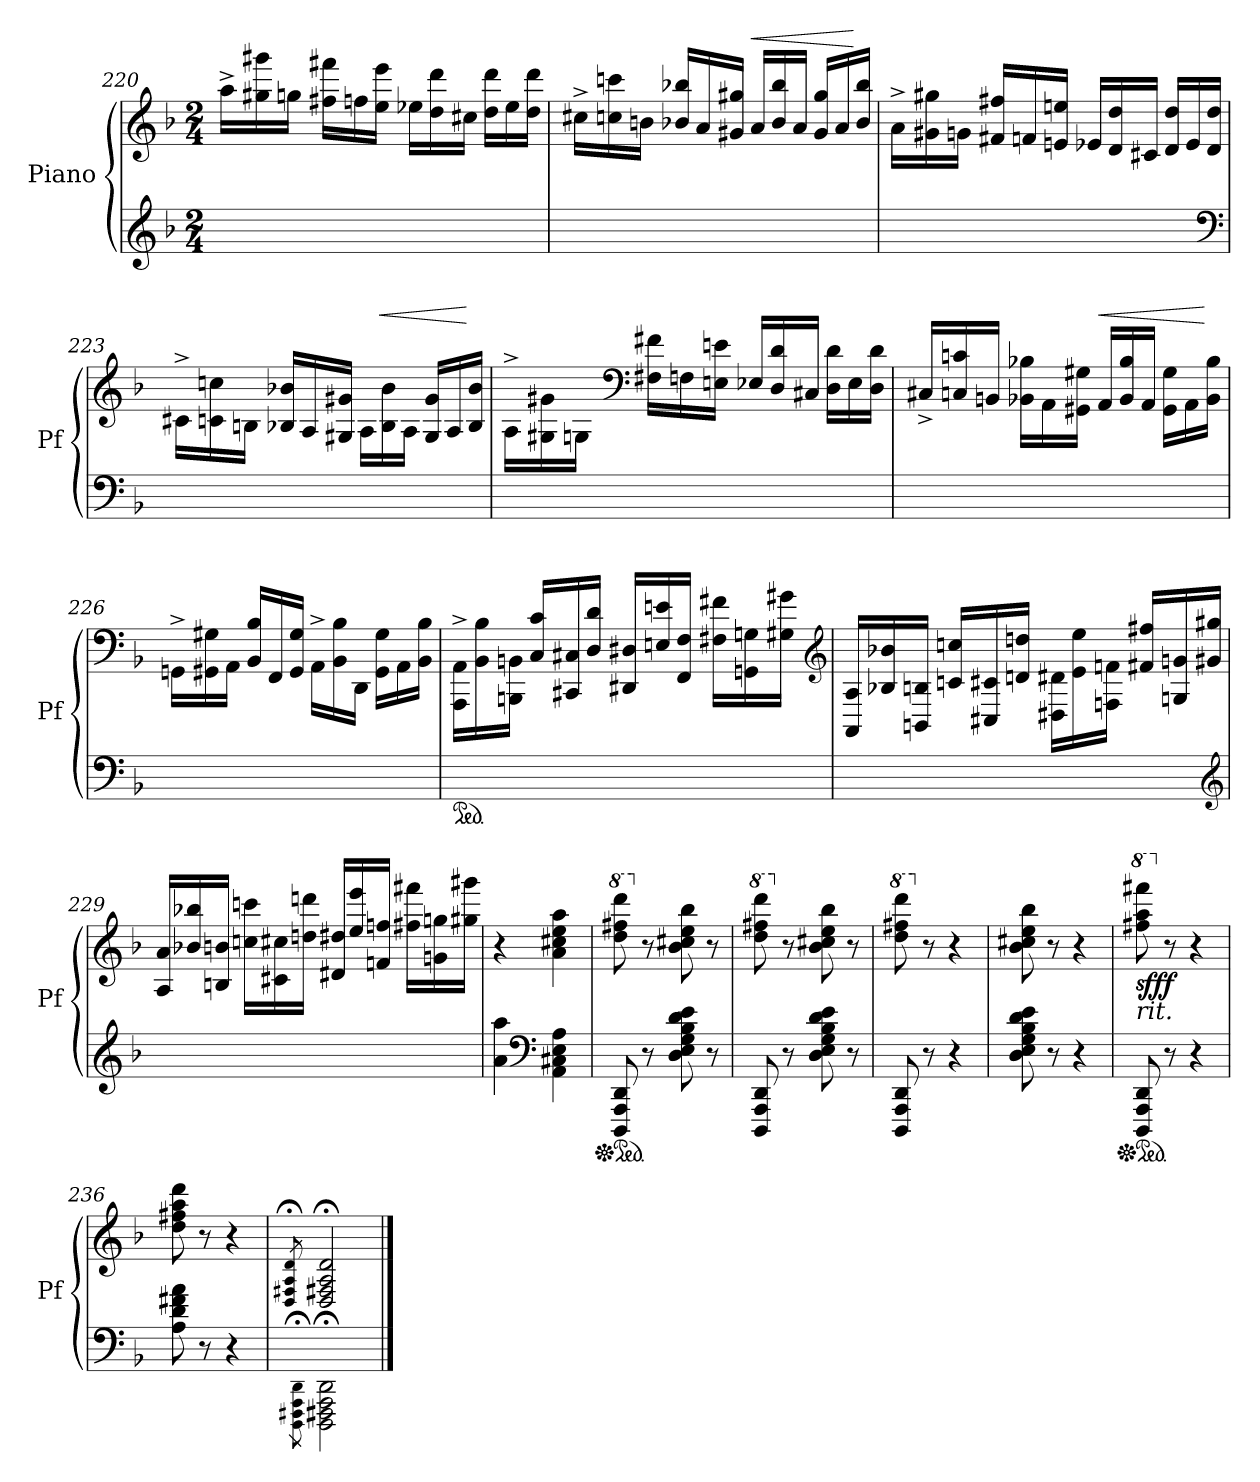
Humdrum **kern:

**kern	**kern	**dynam
*part2	*part1	*part1
*staff2	*staff1	*staff1
*I"Piano	*I"Piano	*
*I'Pf	*I'Pf	*
*clefG2	*clefG2	*
*k[b-]	*k[b-]	*
*d:	*d:	*
*M2/4	*M2/4	*
*	*Xtuplet	*
=220	=220	=220
2ryy	24aa^/LL	.
.	24gg#X\ 24ggg#X\	.
.	24ggn\JJ	.
.	24ff#X/ 24fff#X/LL	.
.	24ffn\	.
.	24ee\ 24eee\JJ	.
.	24ee-X/LL	.
.	24dd\ 24ddd\	.
.	24cc#X\JJ	.
.	24dd/ 24ddd/LL	.
.	24ee-\	.
.	24dd\ 24ddd\JJ	.
=221	=221	=221
2ryy	24cc#X^/LL	.
.	24ccn\ 24cccn\	.
.	24bn\JJ	.
.	24b-X/ 24bb-X/LL	.
.	24a\	.
.	24g#X/ 24gg#X/JJ	.
!	!	!LO:HP:a
.	24a/LL	<
.	24b-\ 24bb-\	.
.	24a/JJ	.
.	24g#/ 24gg#/LL	.
.	24a/	.
.	24b-\ 24bb-\JJ	[
=222	=222	=222
2ryy	24a^/LL	.
.	24g#X\ 24gg#X\	.
.	24gn\JJ	.
.	24f#X/ 24ff#X/LL	.
.	24fn/	.
.	24en/ 24een/JJ	.
.	24e-X/LL	.
.	24d/ 24dd/	.
.	24c#X/JJ	.
.	24d/ 24dd/LL	.
.	24e-/	.
.	24d/ 24dd/JJ	.
*clefF4	*	*
=223	=223	=223
2ryy	24c#X^\LL	.
.	24cn/ 24ccn/	.
.	24Bn\JJ	.
.	24B-X/ 24b-X/LL	.
.	24A/	.
.	24G#X/ 24g#X/JJ	.
.	24A\LL	.
!	!	!LO:HP:a
.	24B-/ 24b-/	<
.	24A\JJ	.
.	24G#/ 24g#/LL	.
.	24A\	.
.	24B-/ 24b-/JJ	[
=224	=224	=224
2ryy	24A^\LL	.
.	24G#X/ 24g#X/	.
.	24Gn\JJ	.
*	*clefF4	*
.	24F#X\ 24f#X\LL	.
.	24Fn/	.
.	24En\ 24en\JJ	.
.	24E-X/LL	.
.	24D\ 24d\	.
.	24C#X/JJ	.
.	24D\ 24d\LL	.
.	24E-/	.
.	24D\ 24d\JJ	.
=225	=225	=225
2ryy	24C#X^/LL	.
.	24Cn\ 24cn\	.
.	24BBn/JJ	.
.	24BB-X\ 24B-X\LL	.
.	24AA/	.
.	24GG#X\ 24G#X\JJ	.
!	!	!LO:HP:a
.	24AA/LL	<
.	24BB-\ 24B-\	.
.	24AA/JJ	.
.	24GG#\ 24G#\LL	.
.	24AA/	.
.	24BB-\ 24B-\JJ	[
=226	=226	=226
2ryy	24GGn^\LL	.
.	24GG#X/ 24G#X/	.
.	24AA\JJ	.
.	24BB-/ 24B-/LL	.
.	24FF\	.
.	24GG#/ 24G#/JJ	.
.	24AA^\LL	.
.	24BB-/ 24B-/	.
.	24DD\JJ	.
.	24GG#\ 24G#\LL	.
.	24AA/	.
.	24BB-\ 24B-\JJ	.
=227	=227	=227
*ped	*	*
2ryy	24AAA^\ 24AA^\LL	.
.	24BB-/ 24B-/	.
.	24BBBn\ 24BBn\JJ	.
.	24C/ 24c/LL	.
.	24CC#X\ 24C#X\	.
.	24D/ 24d/JJ	.
.	24DD#X/ 24D#X/LL	.
.	24En\ 24en\	.
.	24FF/ 24F/JJ	.
.	24F#X\ 24f#X\LL	.
.	24GGn/ 24Gn/	.
.	24G#X\ 24g#X\JJ	.
*	*clefG2	*
=228	=228	=228
2ryy	24AA/ 24A/LL	.
.	24B-X/ 24b-X/	.
.	24BBn\ 24Bn\JJ	.
.	24cn/ 24ccn/LL	.
.	24C#X\ 24c#X\	.
.	24dn/ 24ddn/JJ	.
.	24D#X\ 24d#X\LL	.
.	24e/ 24ee/	.
.	24Fn\ 24fn\JJ	.
.	24f#X/ 24ff#X/LL	.
.	24Gn\ 24gn\	.
.	24g#X/ 24gg#X/JJ	.
*clefG2	*	*
=229	=229	=229
2ryy	24A/ 24a/LL	.
.	24b-X/ 24bb-X/	.
.	24Bn/ 24bn/JJ	.
.	24ccn\ 24cccn\LL	.
.	24c#X/ 24cc#X/	.
.	24ddn\ 24dddn\JJ	.
.	24d#X/ 24dd#X/LL	.
.	24ee\ 24eee\	.
.	24fn/ 24ffn/JJ	.
.	24ff#X\ 24fff#X\LL	.
.	24gn/ 24ggn/	.
.	24gg#X\ 24ggg#X\JJ	.
=230	=230	=230
4a\ 4aa\	4r	.
*clefF4	*	*
4AA\ 4C#X\ 4E\ 4A\	4a\ 4cc#X\ 4ee\ 4aa\	.
=231	=231	=231
*	*8va	*
*Xped	*	*
*ped	*	*
8DDD/ 8AAA/ 8DD/	8ddd\ 8fff#X\ 8dddd\	.
*	*X8va	*
8r	8r	.
8D\ 8E\ 8G\ 8B-\ 8d\ 8e\	8b-\ 8cc#X\ 8ee\ 8bb-\	.
8r	8r	.
=232	=232	=232
*	*8va	*
8DDD/ 8AAA/ 8DD/	8ddd\ 8fff#X\ 8dddd\	.
*	*X8va	*
8r	8r	.
8D\ 8E\ 8G\ 8B-\ 8d\ 8e\	8b-\ 8cc#X\ 8ee\ 8bb-\	.
8r	8r	.
=233	=233	=233
*	*8va	*
8DDD/ 8AAA/ 8DD/	8ddd\ 8fff#X\ 8dddd\	.
*	*X8va	*
8r	8r	.
4r	4r	.
=234	=234	=234
8D\ 8E\ 8G\ 8B-\ 8d\ 8e\	8b-\ 8cc#X\ 8ee\ 8bb-\	.
8r	8r	.
4r	4r	.
=235	=235	=235
*	*8va	*
!	!LO:TX:b:i:t=rit.	!
!	!	!LO:DY:b
*Xped	*	*
*ped	*	*
8DDD/ 8AAA/ 8DD/	8fff#X\ 8aaa\ 8ffff#X\	sfff
*	*X8va	*
8r	8r	.
4r	4r	.
=236	=236	=236
8A\ 8d\ 8f#X\ 8a\	8dd\ 8ff#X\ 8aa\ 8ddd\	.
8r	8r	.
4r	4r	.
=237	=237	=237
8qDDD;<\ 8qFFF#X;<\ 8qAAA;<\ 8qDD;<\	8qD;</ 8qF#X;</ 8qA;</ 8qd;</	.
2DDD;<\ 2FFF#X;<\ 2AAA;<\ 2DD;<\	2D;</ 2F#X;</ 2A;</ 2d;</	.
==	==	==
*-	*-	*-
